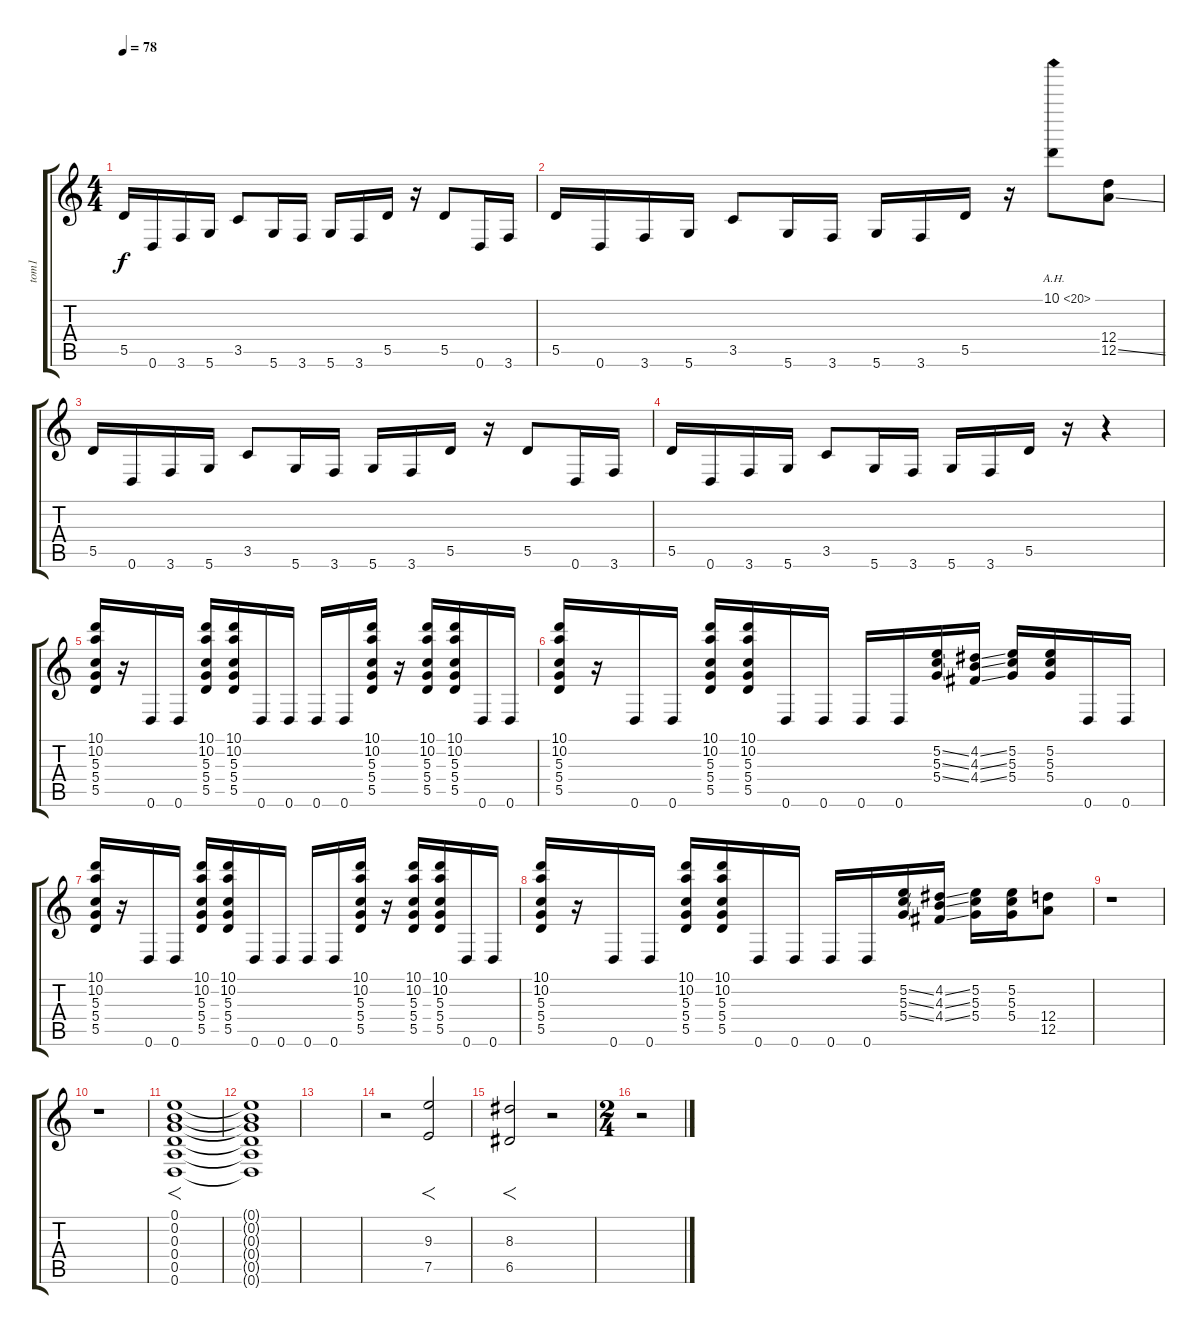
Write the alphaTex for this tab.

\track ("tom1" "tom1") {instrument distortionguitar}
\staff {score tabs}
\tuning (E4 B3 G3 D3 A2 D2) {hide}
\ts (4 4)
\tempo 78
\clef g2
\ks c
5.5.16{dy f} 0.6.16 3.6.16 5.6.16 3.5.8 5.6.16 3.6.16 5.6.16 3.6.16 5.5.16 r.16 5.5.8 0.6.16 3.6.16 |
5.5.16 0.6.16 3.6.16 5.6.16 3.5.8 5.6.16 3.6.16 5.6.16 3.6.16 5.5.16 r.16 10.1{ah 10}.8 (12.4 12.5{ss}).8 |
5.5.16 0.6.16 3.6.16 5.6.16 3.5.8 5.6.16 3.6.16 5.6.16 3.6.16 5.5.16 r.16 5.5.8 0.6.16 3.6.16 |
5.5.16 0.6.16 3.6.16 5.6.16 3.5.8 5.6.16 3.6.16 5.6.16 3.6.16 5.5.16 r.16 r.4 |
(10.1 10.2 5.3 5.4 5.5).16 r.16 0.6.16 0.6.16 (10.1 10.2 5.3 5.4 5.5).16 (10.1 10.2 5.3 5.4 5.5).16 0.6.16 0.6.16 0.6.16 0.6.16 (10.1 10.2 5.3 5.4 5.5).16 r.16 (10.1 10.2 5.3 5.4 5.5).16 (10.1 10.2 5.3 5.4 5.5).16 0.6.16 0.6.16 |
(10.1 10.2 5.3 5.4 5.5).16 r.16 0.6.16 0.6.16 (10.1 10.2 5.3 5.4 5.5).16 (10.1 10.2 5.3 5.4 5.5).16 0.6.16 0.6.16 0.6.16 0.6.16 (5.2{ss} 5.3{ss} 5.4{ss}).16 (4.2{ss} 4.3{ss} 4.4{ss}).16 (5.2 5.3 5.4).16 (5.2 5.3 5.4).16 0.6.16 0.6.16 |
(10.1 10.2 5.3 5.4 5.5).16 r.16 0.6.16 0.6.16 (10.1 10.2 5.3 5.4 5.5).16 (10.1 10.2 5.3 5.4 5.5).16 0.6.16 0.6.16 0.6.16 0.6.16 (10.1 10.2 5.3 5.4 5.5).16 r.16 (10.1 10.2 5.3 5.4 5.5).16 (10.1 10.2 5.3 5.4 5.5).16 0.6.16 0.6.16 |
(10.1 10.2 5.3 5.4 5.5).16 r.16 0.6.16 0.6.16 (10.1 10.2 5.3 5.4 5.5).16 (10.1 10.2 5.3 5.4 5.5).16 0.6.16 0.6.16 0.6.16 0.6.16 (5.2{ss} 5.3{ss} 5.4{ss}).16 (4.2{ss} 4.3{ss} 4.4{ss}).16 (5.2 5.3 5.4).16 (5.2 5.3 5.4).16 (12.4 12.5).8 |
r.1 |
r.1 |
(0.1 0.2 0.3 0.4 0.5 0.6).1{f} |
(0.1{t} 0.2{t} 0.3{t} 0.4{t} 0.5{t} 0.6{t}).1 |
|
r.2 (9.3 7.5).2{f} |
(8.3 6.5).2{f} r.2 |
\ts (2 4)
r.2
